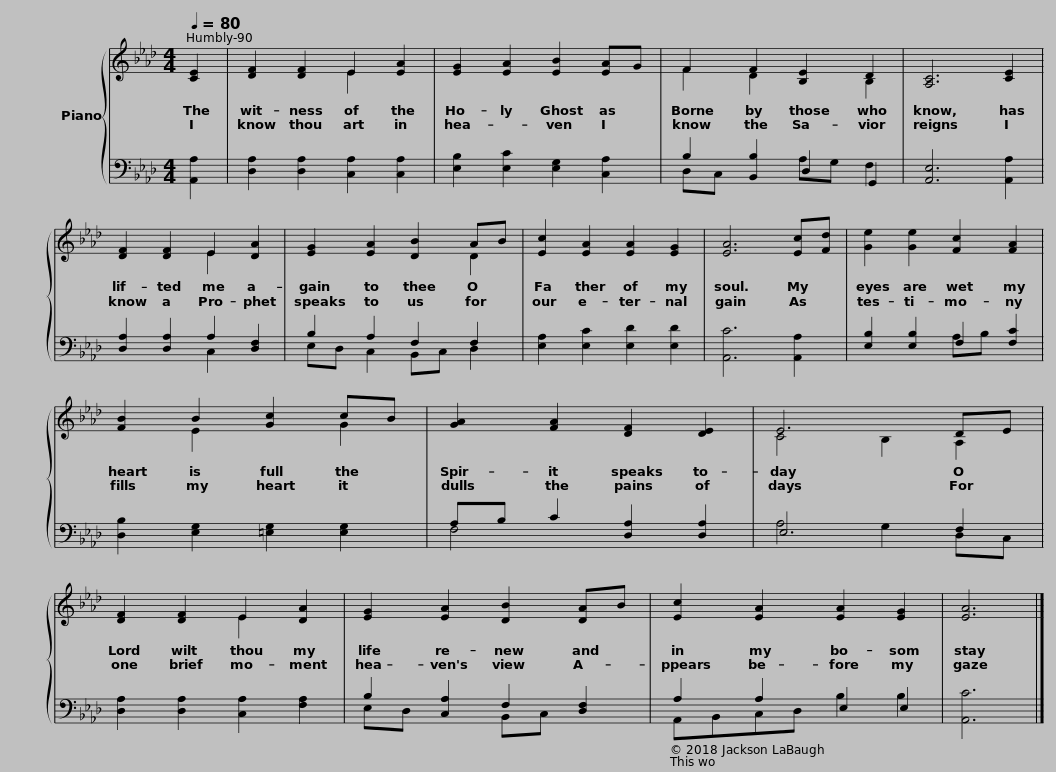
X:1
%%score { ( 1 3 ) | ( 2 4 ) }
L:1/8
Q:1/4=80
M:4/4
I:linebreak $
K:Ab
V:1 treble
V:3 treble
V:2 bass
V:4 bass
V:1
 [CE]2 | [DF]2 [DF]2 E2 [EA]2 | [EG]2 [EA]2 [EB]2 [EA]G | F2 F2 [B,E]2 D2 | [A,C]6 [CE]2 |$ %5
 [DF]2 [DF]2 E2 [DA]2 | [EG]2 [EA]2 [DB]2 AB | [Ec]2 [EA]2 [EA]2 [EG]2 | [EA]6 [Ec][Fd] | [Ge]2 [Ge]2 [Fc]2 [FA]2 |$ %10
 [FB]2 B2 [Gc]2 cB | [GA]2 [FA]2 [DF]2 [DE]2 | E6 DE | [DF]2 [DF]2 E2 [DA]2 | [EG]2 [EA]2 [DB]2 [DA]B |$ %15
 [Ec]2 [EA]2 [EA]2 [EG]2 | [EA]6 |] %17
V:2
 [A,,A,]2 | [D,A,]2 [D,A,]2 [C,A,]2 [C,A,]2 | [E,B,]2 [E,C]2 [E,G,]2 [C,A,]2 | B,2 [B,,B,]2 D,2 G,,2 | [A,,E,]6 [A,,A,]2 |$ %5
 [D,A,]2 [D,A,]2 A,2 [D,F,]2 | B,2 A,2 F,2 F,2 | [E,A,]2 [E,C]2 [E,D]2 [E,D]2 | [A,,C]6 [A,,A,]2 | [E,B,]2 [E,B,]2 F,2 [F,C]2 |$ %10
 [D,B,]2 [E,G,]2 [=E,G,]2 [E,G,]2 | A,B, C2 [D,A,]2 [D,A,]2 | E,6 F,2 | [D,A,]2 [D,A,]2 [C,A,]2 [F,A,]2 | B,2 [C,A,]2 F,2 [D,F,]2 |$ %15
 A,2 A,2 E,2 E,2 | [A,,C]6 |] %17
V:3
 x2 | x4 E2 x2 | x8 | F2 D2 x2 B,2 | x8 |$ %5
 x4 E2 x2 | x6 D2 | x8 | x8 | x8 |$ %10
 x2 E2 x2 G2 | x8 | C4 B,2 A,2 | x4 E2 x2 | x8 |$ %15
 x8 | x6 |] %17
V:4
 x2 | x8 | x8 | D,C, x2 A,G, F,2 | x8 |$ %5
 x4 C,2 x2 | E,D, C,2 B,,C, D,2 | x8 | x8 | x4 A,B, x2 |$ %10
 x8 | F,4 x4 | A,4 G,2 D,C, | x8 | E,D, x2 B,,C, x2 |$ %15
 A,,B,,C,D, B,2 B,2 | x6 |] %17
